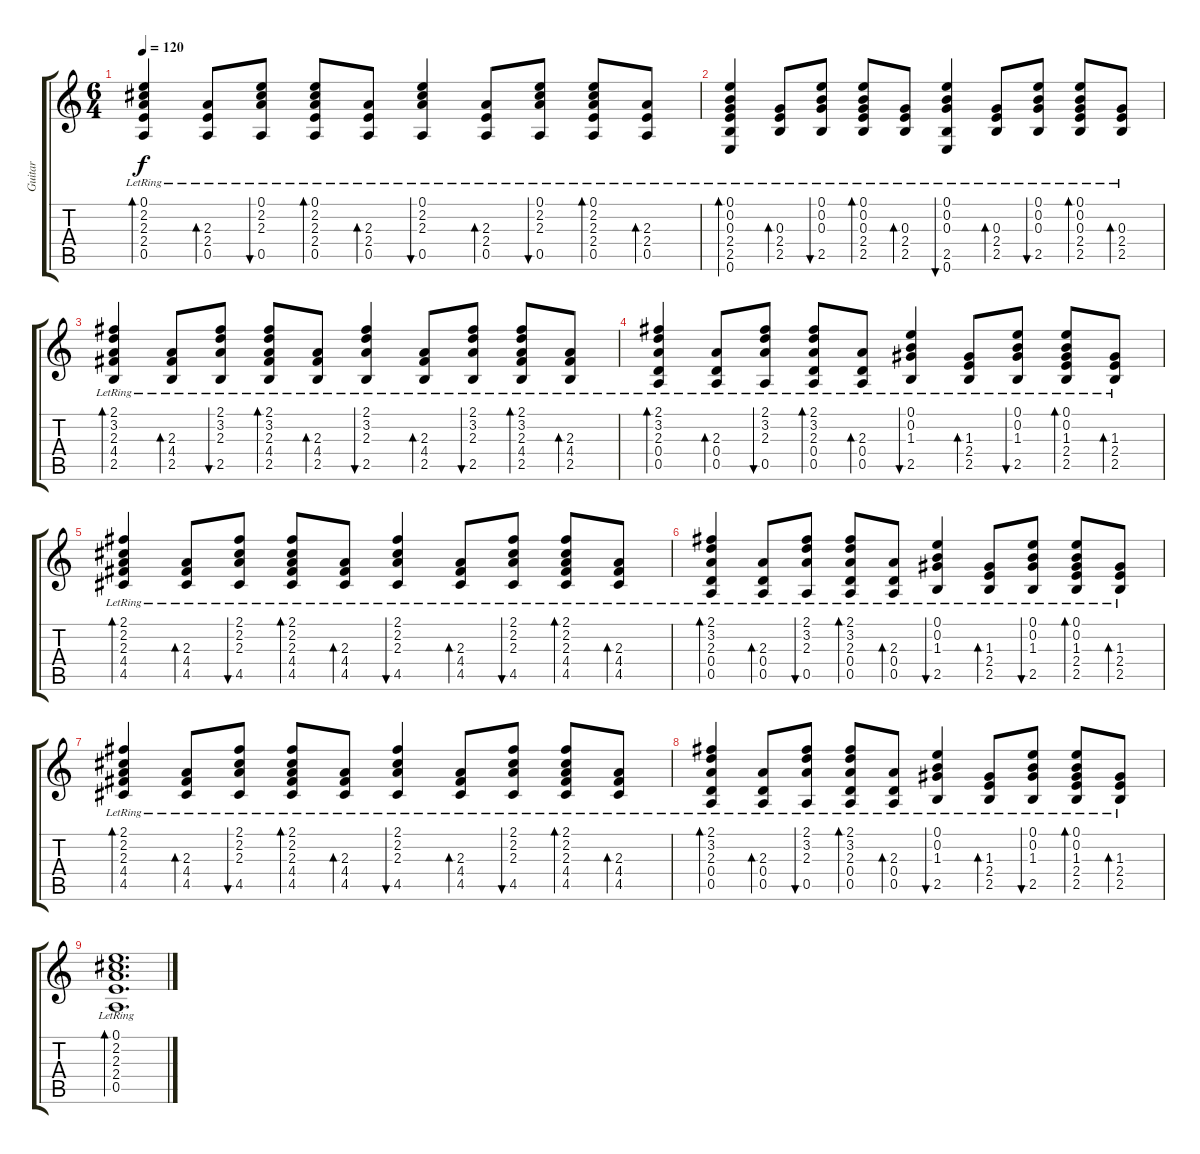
\track ("Guitar" "Guitar") {instrument acousticguitarsteel}
\staff {score tabs}
\tuning (E4 B3 G3 D3 A2 E2) {hide}
\ts (6 4)
\tempo 120
\clef g2
\ks c
(0.1{lr} 2.2{lr} 2.3{lr} 2.4{lr} 0.5{lr}).4{bd 60 dy f volume 9 instrument acousticguitarsteel} (2.3{lr} 2.4{lr} 0.5{lr}).8{bd 60} (0.1{lr} 2.2{lr} 2.3{lr} 0.5{lr}).8{bu 60} (0.1{lr} 2.2{lr} 2.3{lr} 2.4{lr} 0.5{lr}).8{bd 60} (2.3{lr} 2.4{lr} 0.5{lr}).8{bd 60} (0.1{lr} 2.2{lr} 2.3{lr} 0.5{lr}).4{bu 60} (2.3{lr} 2.4{lr} 0.5{lr}).8{bd 60} (0.1{lr} 2.2{lr} 2.3{lr} 0.5{lr}).8{bu 60} (0.1{lr} 2.2{lr} 2.3{lr} 2.4{lr} 0.5{lr}).8{bd 60} (2.3{lr} 2.4{lr} 0.5{lr}).8{bd 60} |
(0.1{lr} 0.2{lr} 0.3{lr} 2.4{lr} 2.5{lr} 0.6).4{bd 60 volume 9 instrument acousticguitarsteel} (0.3{lr} 2.4{lr} 2.5{lr}).8{bd 60} (0.1{lr} 0.2{lr} 0.3{lr} 2.5{lr}).8{bu 60} (0.1{lr} 0.2{lr} 0.3{lr} 2.4{lr} 2.5{lr}).8{bd 60} (0.3{lr} 2.4{lr} 2.5{lr}).8{bd 60} (0.1{lr} 0.2{lr} 0.3{lr} 2.5{lr} 0.6).4{bu 60} (0.3{lr} 2.4{lr} 2.5{lr}).8{bd 60} (0.1{lr} 0.2{lr} 0.3{lr} 2.5{lr}).8{bu 60} (0.1{lr} 0.2{lr} 0.3{lr} 2.4{lr} 2.5{lr}).8{bd 60} (0.3{lr} 2.4{lr} 2.5{lr}).8{bd 60} |
(2.1{lr} 3.2{lr} 2.3{lr} 4.4{lr} 2.5{lr}).4{bd 60 volume 9 instrument acousticguitarsteel} (2.3{lr} 4.4{lr} 2.5{lr}).8{bd 60} (2.1{lr} 3.2{lr} 2.3{lr} 2.5{lr}).8{bu 60} (2.1{lr} 3.2{lr} 2.3{lr} 4.4{lr} 2.5{lr}).8{bd 60} (2.3{lr} 4.4{lr} 2.5{lr}).8{bd 60} (2.1{lr} 3.2{lr} 2.3{lr} 2.5{lr}).4{bu 60} (2.3{lr} 4.4{lr} 2.5{lr}).8{bd 60} (2.1{lr} 3.2{lr} 2.3{lr} 2.5{lr}).8{bu 60} (2.1{lr} 3.2{lr} 2.3{lr} 4.4{lr} 2.5{lr}).8{bd 60} (2.3{lr} 4.4{lr} 2.5{lr}).8{bd 60} |
(2.1{lr} 3.2{lr} 2.3{lr} 0.4{lr} 0.5{lr}).4{bd 60 volume 9 instrument acousticguitarsteel} (2.3{lr} 0.4{lr} 0.5{lr}).8{bd 60} (2.1{lr} 3.2{lr} 2.3{lr} 0.5{lr}).8{bu 60} (2.1{lr} 3.2{lr} 2.3{lr} 0.4{lr} 0.5{lr}).8{bd 60} (2.3{lr} 0.4{lr} 0.5{lr}).8{bd 60} (0.1{lr} 0.2{lr} 1.3{lr} 2.5{lr}).4{bu 60} (1.3{lr} 2.4{lr} 2.5{lr}).8{bd 60} (0.1{lr} 0.2{lr} 1.3{lr} 2.5{lr}).8{bu 60} (0.1{lr} 0.2{lr} 1.3{lr} 2.4{lr} 2.5{lr}).8{bd 60} (1.3{lr} 2.4{lr} 2.5{lr}).8{bd 60} |
(2.1{lr} 2.2{lr} 2.3{lr} 4.4{lr} 4.5{lr}).4{bd 60 volume 9 instrument acousticguitarsteel} (2.3{lr} 4.4{lr} 4.5{lr}).8{bd 60} (2.1{lr} 2.2{lr} 2.3{lr} 4.5{lr}).8{bu 60} (2.1{lr} 2.2{lr} 2.3{lr} 4.4{lr} 4.5{lr}).8{bd 60} (2.3{lr} 4.4{lr} 4.5{lr}).8{bd 60} (2.1{lr} 2.2{lr} 2.3{lr} 4.5{lr}).4{bu 60} (2.3{lr} 4.4{lr} 4.5{lr}).8{bd 60} (2.1{lr} 2.2{lr} 2.3{lr} 4.5{lr}).8{bu 60} (2.1{lr} 2.2{lr} 2.3{lr} 4.4{lr} 4.5{lr}).8{bd 60} (2.3{lr} 4.4{lr} 4.5{lr}).8{bd 60} |
(2.1{lr} 3.2{lr} 2.3{lr} 0.4{lr} 0.5{lr}).4{bd 60 volume 9 instrument acousticguitarsteel} (2.3{lr} 0.4{lr} 0.5{lr}).8{bd 60} (2.1{lr} 3.2{lr} 2.3{lr} 0.5{lr}).8{bu 60} (2.1{lr} 3.2{lr} 2.3{lr} 0.4{lr} 0.5{lr}).8{bd 60} (2.3{lr} 0.4{lr} 0.5{lr}).8{bd 60} (0.1{lr} 0.2{lr} 1.3{lr} 2.5{lr}).4{bu 60} (1.3{lr} 2.4{lr} 2.5{lr}).8{bd 60} (0.1{lr} 0.2{lr} 1.3{lr} 2.5{lr}).8{bu 60} (0.1{lr} 0.2{lr} 1.3{lr} 2.4{lr} 2.5{lr}).8{bd 60} (1.3{lr} 2.4{lr} 2.5{lr}).8{bd 60} |
(2.1{lr} 2.2{lr} 2.3{lr} 4.4{lr} 4.5{lr}).4{bd 60 volume 9 instrument acousticguitarsteel} (2.3{lr} 4.4{lr} 4.5{lr}).8{bd 60} (2.1{lr} 2.2{lr} 2.3{lr} 4.5{lr}).8{bu 60} (2.1{lr} 2.2{lr} 2.3{lr} 4.4{lr} 4.5{lr}).8{bd 60} (2.3{lr} 4.4{lr} 4.5{lr}).8{bd 60} (2.1{lr} 2.2{lr} 2.3{lr} 4.5{lr}).4{bu 60} (2.3{lr} 4.4{lr} 4.5{lr}).8{bd 60} (2.1{lr} 2.2{lr} 2.3{lr} 4.5{lr}).8{bu 60} (2.1{lr} 2.2{lr} 2.3{lr} 4.4{lr} 4.5{lr}).8{bd 60} (2.3{lr} 4.4{lr} 4.5{lr}).8{bd 60} |
(2.1{lr} 3.2{lr} 2.3{lr} 0.4{lr} 0.5{lr}).4{bd 60 volume 9 instrument acousticguitarsteel} (2.3{lr} 0.4{lr} 0.5{lr}).8{bd 60} (2.1{lr} 3.2{lr} 2.3{lr} 0.5{lr}).8{bu 60} (2.1{lr} 3.2{lr} 2.3{lr} 0.4{lr} 0.5{lr}).8{bd 60} (2.3{lr} 0.4{lr} 0.5{lr}).8{bd 60} (0.1{lr} 0.2{lr} 1.3{lr} 2.5{lr}).4{bu 60} (1.3{lr} 2.4{lr} 2.5{lr}).8{bd 60} (0.1{lr} 0.2{lr} 1.3{lr} 2.5{lr}).8{bu 60} (0.1{lr} 0.2{lr} 1.3{lr} 2.4{lr} 2.5{lr}).8{bd 60} (1.3{lr} 2.4{lr} 2.5{lr}).8{bd 60} |
(0.1{lr} 2.2{lr} 2.3{lr} 2.4{lr} 0.5{lr}).1{d bd 240 volume 9 instrument acousticguitarsteel}
